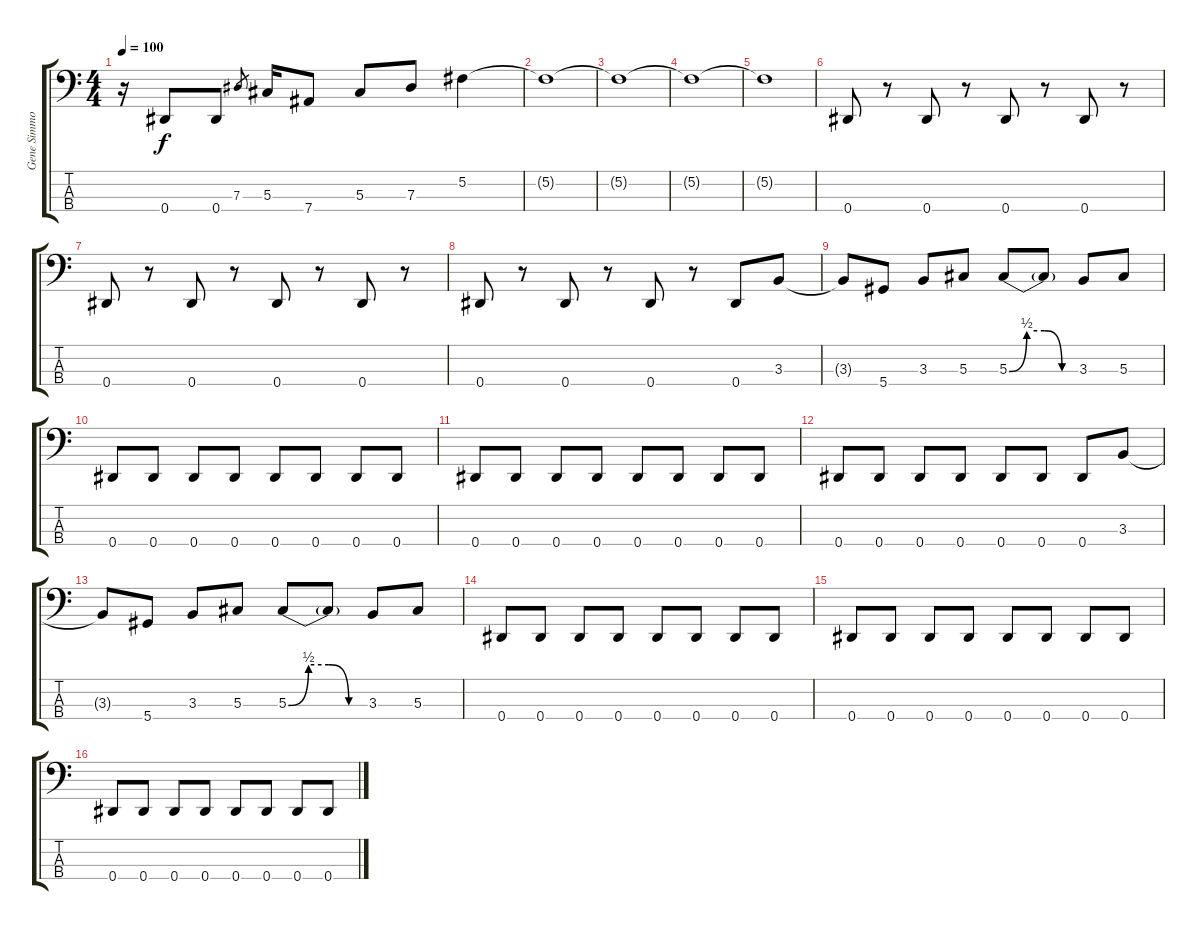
\track ("Gene Simmons" "Gene Simmo") {instrument electricbasspick}
\staff {score tabs}
\tuning (Gb2 Db2 Ab1 Eb1) {hide}
\ts (4 4)
\tempo 100
\clef f4
\ks c
r.16{dy f instrument electricbasspick} 0.4.8 0.4.8 7.3.8{gr} 5.3.16 7.4.8 5.3.8 7.3.8 5.2.4{volume 4} |
5.2{t}.1 |
5.2{t}.1 |
5.2{t}.1 |
5.2{t}.1 |
0.4.8{volume 16} r.8 0.4.8 r.8 0.4.8 r.8 0.4.8 r.8 |
0.4.8 r.8 0.4.8 r.8 0.4.8 r.8 0.4.8 r.8 |
0.4.8 r.8 0.4.8 r.8 0.4.8 r.8 0.4.8 3.3.8 |
3.3{t}.8 5.4.8 3.3.8 5.3.8 5.3{be (custom 0 0 15 2 30 2 45 0 60 0)}.8 5.3{t}.8 3.3.8 5.3.8 |
0.4.8 0.4.8 0.4.8 0.4.8 0.4.8 0.4.8 0.4.8 0.4.8 |
0.4.8 0.4.8 0.4.8 0.4.8 0.4.8 0.4.8 0.4.8 0.4.8 |
0.4.8 0.4.8 0.4.8 0.4.8 0.4.8 0.4.8 0.4.8 3.3.8 |
3.3{t}.8 5.4.8 3.3.8 5.3.8 5.3{be (custom 0 0 15 2 30 2 45 0 60 0)}.8 5.3{t}.8 3.3.8 5.3.8 |
0.4.8 0.4.8 0.4.8 0.4.8 0.4.8 0.4.8 0.4.8 0.4.8 |
0.4.8 0.4.8 0.4.8 0.4.8 0.4.8 0.4.8 0.4.8 0.4.8 |
0.4.8 0.4.8 0.4.8 0.4.8 0.4.8 0.4.8 0.4.8 0.4.8
